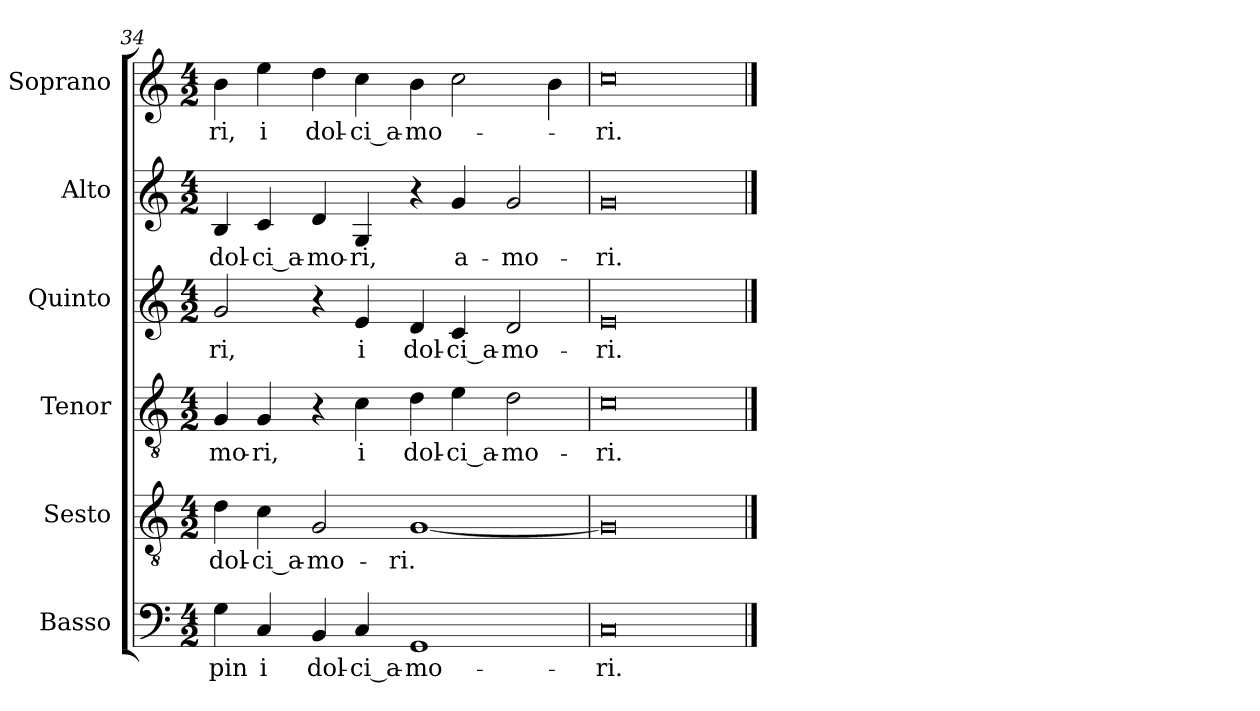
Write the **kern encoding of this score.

**kern	**text	**kern	**text	**kern	**text	**kern	**text	**kern	**text	**kern	**text
*part6	*part6	*part5	*part5	*part4	*part4	*part3	*part3	*part2	*part2	*part1	*part1
*staff6	*staff6	*staff5	*staff5	*staff4	*staff4	*staff3	*staff3	*staff2	*staff2	*staff1	*staff1
*I"Basso	*	*I"Sesto	*	*I"Tenor	*	*I"Quinto	*	*I"Alto	*	*I"Soprano	*
*	*	*I'T.	*	*I'T.	*	*	*	*I'A.	*	*I'Sop.	*
*clefF4	*	*clefGv2	*	*clefGv2	*	*clefG2	*	*clefG2	*	*clefG2	*
*	*	*ITrd7c12	*	*ITrd7c12	*	*	*	*	*	*	*
*k[]	*	*k[]	*	*k[]	*	*k[]	*	*k[]	*	*k[]	*
*C:	*	*C:	*	*C:	*	*C:	*	*C:	*	*C:	*
*M4/2	*	*M4/2	*	*M4/2	*	*M4/2	*	*M4/2	*	*M4/2	*
=34	=34	=34	=34	=34	=34	=34	=34	=34	=34	=34	=34
!	!LO:LY:b:color=#000000	!	!	!	!	!	!	!	!	!	!
!	!	!	!LO:LY:b:color=#000000	!	!	!	!	!	!	!	!
!	!	!	!	!	!LO:LY:b:color=#000000	!	!	!	!	!	!
!	!	!	!	!	!	!	!LO:LY:b:color=#000000	!	!	!	!
!	!	!	!	!	!	!	!	!	!LO:LY:b:color=#000000	!	!
!	!	!	!	!	!	!	!	!	!	!	!LO:LY:b:color=#000000
4Gi\	-pin	4Di\	dol-	4GGi/	-mo-	2gi/	-ri,	4Bi/	dol-	4bi\	-ri,
!	!LO:LY:b:color=#000000	!	!	!	!	!	!	!	!	!	!
!	!	!	!LO:LY:b:color=#000000	!	!	!	!	!	!	!	!
!	!	!	!	!	!LO:LY:b:color=#000000	!	!	!	!	!	!
!	!	!	!	!	!	!	!	!	!LO:LY:b:color=#000000	!	!
!	!	!	!	!	!	!	!	!	!	!	!LO:LY:b:color=#000000
4Ci/	i	4Ci\	-ci_a-	4GGi/	-ri,	.	.	4ci/	-ci_a-	4eei\	i
!	!LO:LY:b:color=#000000	!	!	!	!	!	!	!	!	!	!
!	!	!	!LO:LY:b:color=#000000	!	!	!	!	!	!	!	!
!	!	!	!	!	!	!	!	!	!LO:LY:b:color=#000000	!	!
!	!	!	!	!	!	!	!	!	!	!	!LO:LY:b:color=#000000
4BBi/	dol-	2GGi/	-mo-	4r	.	4r	.	4di/	-mo-	4ddi\	dol-
!	!LO:LY:b:color=#000000	!	!	!	!	!	!	!	!	!	!
!	!	!	!	!	!LO:LY:b:color=#000000	!	!	!	!	!	!
!	!	!	!	!	!	!	!LO:LY:b:color=#000000	!	!	!	!
!	!	!	!	!	!	!	!	!	!LO:LY:b:color=#000000	!	!
!	!	!	!	!	!	!	!	!	!	!	!LO:LY:b:color=#000000
4Ci/	-ci_a-	.	.	4Ci\	i	4ei/	i	4Gi/	-ri,	4cci\	-ci_a-
!	!LO:LY:b:color=#000000	!	!	!	!	!	!	!	!	!	!
!	!	!	!LO:LY:b:color=#000000	!	!	!	!	!	!	!	!
!	!	!	!	!	!LO:LY:b:color=#000000	!	!	!	!	!	!
!	!	!	!	!	!	!	!LO:LY:b:color=#000000	!	!	!	!
!	!	!	!	!	!	!	!	!	!	!	!LO:LY:b:color=#000000
1GGi	-mo-	[1GGi	-ri.	4Di\	dol-	4di/	dol-	4r	.	4bi\	-mo-
!	!	!	!	!	!LO:LY:b:color=#000000	!	!	!	!	!	!
!	!	!	!	!	!	!	!LO:LY:b:color=#000000	!	!	!	!
!	!	!	!	!	!	!	!	!	!LO:LY:b:color=#000000	!	!
.	.	.	.	4Ei\	-ci_a-	4ci/	-ci_a-	4gi/	a-	2cci\	.
!	!	!	!	!	!LO:LY:b:color=#000000	!	!	!	!	!	!
!	!	!	!	!	!	!	!LO:LY:b:color=#000000	!	!	!	!
!	!	!	!	!	!	!	!	!	!LO:LY:b:color=#000000	!	!
.	.	.	.	2Di\	-mo-	2di/	-mo-	2gi/	-mo-	.	.
.	.	.	.	.	.	.	.	.	.	4bi\	.
=35	=35	=35	=35	=35	=35	=35	=35	=35	=35	=35	=35
!	!LO:LY:b:color=#000000	!	!	!	!	!	!	!	!	!	!
!	!	!	!	!	!LO:LY:b:color=#000000	!	!	!	!	!	!
!	!	!	!	!	!	!	!LO:LY:b:color=#000000	!	!	!	!
!	!	!	!	!	!	!	!	!	!LO:LY:b:color=#000000	!	!
!	!	!	!	!	!	!	!	!	!	!	!LO:LY:b:color=#000000
0Ci	-ri.	0GGi]	.	0Ci	-ri.	0ei	-ri.	0gi	-ri.	0cci	-ri.
==	==	==	==	==	==	==	==	==	==	==	==
*-	*-	*-	*-	*-	*-	*-	*-	*-	*-	*-	*-
